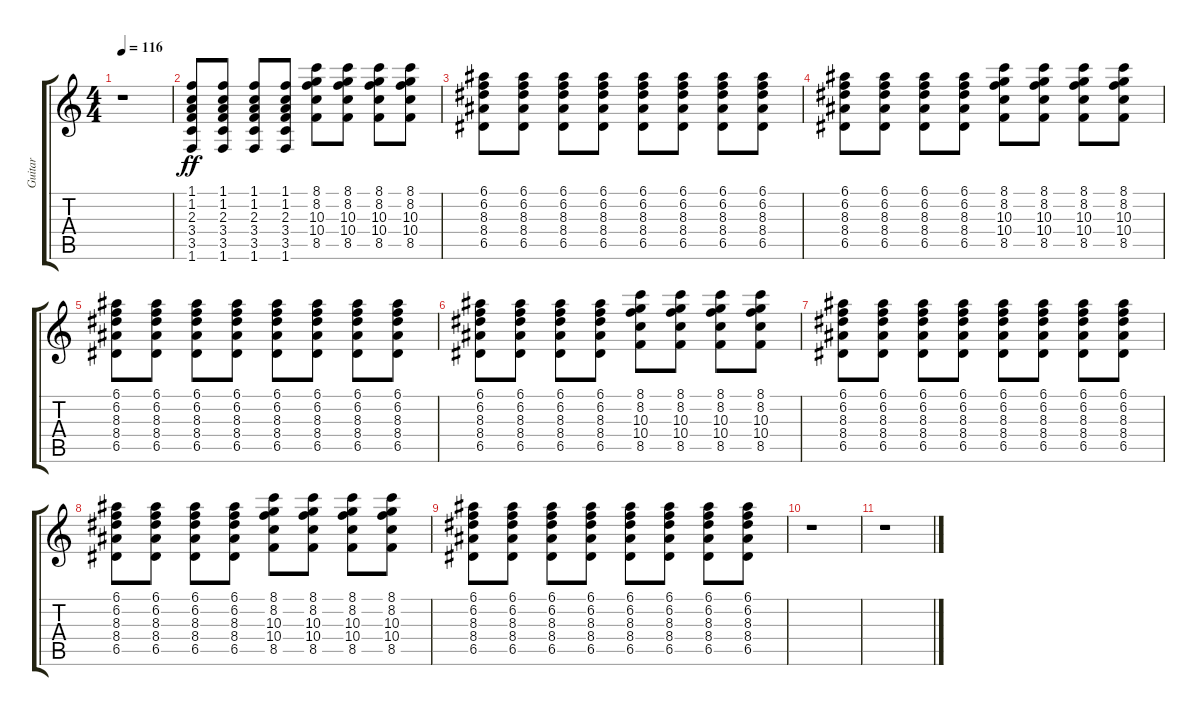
\track ("Guitar" "Guitar") {instrument distortionguitar}
\staff {score tabs}
\tuning (E4 B3 G3 D3 A2 E2) {hide}
\ts (4 4)
\tempo 116
\clef g2
\ks c
r.1{dy ff} |
(1.1 1.2 2.3 3.4 3.5 1.6).8 (1.1 1.2 2.3 3.4 3.5 1.6).8 (1.1 1.2 2.3 3.4 3.5 1.6).8 (1.1 1.2 2.3 3.4 3.5 1.6).8 (8.1 8.2 10.3 10.4 8.5).8 (8.1 8.2 10.3 10.4 8.5).8 (8.1 8.2 10.3 10.4 8.5).8 (8.1 8.2 10.3 10.4 8.5).8 |
(6.1 6.2 8.3 8.4 6.5).8 (6.1 6.2 8.3 8.4 6.5).8 (6.1 6.2 8.3 8.4 6.5).8 (6.1 6.2 8.3 8.4 6.5).8 (6.1 6.2 8.3 8.4 6.5).8 (6.1 6.2 8.3 8.4 6.5).8 (6.1 6.2 8.3 8.4 6.5).8 (6.1 6.2 8.3 8.4 6.5).8 |
(6.1 6.2 8.3 8.4 6.5).8 (6.1 6.2 8.3 8.4 6.5).8 (6.1 6.2 8.3 8.4 6.5).8 (6.1 6.2 8.3 8.4 6.5).8 (8.1 8.2 10.3 10.4 8.5).8 (8.1 8.2 10.3 10.4 8.5).8 (8.1 8.2 10.3 10.4 8.5).8 (8.1 8.2 10.3 10.4 8.5).8 |
(6.1 6.2 8.3 8.4 6.5).8 (6.1 6.2 8.3 8.4 6.5).8 (6.1 6.2 8.3 8.4 6.5).8 (6.1 6.2 8.3 8.4 6.5).8 (6.1 6.2 8.3 8.4 6.5).8 (6.1 6.2 8.3 8.4 6.5).8 (6.1 6.2 8.3 8.4 6.5).8 (6.1 6.2 8.3 8.4 6.5).8 |
(6.1 6.2 8.3 8.4 6.5).8 (6.1 6.2 8.3 8.4 6.5).8 (6.1 6.2 8.3 8.4 6.5).8 (6.1 6.2 8.3 8.4 6.5).8 (8.1 8.2 10.3 10.4 8.5).8 (8.1 8.2 10.3 10.4 8.5).8 (8.1 8.2 10.3 10.4 8.5).8 (8.1 8.2 10.3 10.4 8.5).8 |
(6.1 6.2 8.3 8.4 6.5).8 (6.1 6.2 8.3 8.4 6.5).8 (6.1 6.2 8.3 8.4 6.5).8 (6.1 6.2 8.3 8.4 6.5).8 (6.1 6.2 8.3 8.4 6.5).8 (6.1 6.2 8.3 8.4 6.5).8 (6.1 6.2 8.3 8.4 6.5).8 (6.1 6.2 8.3 8.4 6.5).8 |
(6.1 6.2 8.3 8.4 6.5).8 (6.1 6.2 8.3 8.4 6.5).8 (6.1 6.2 8.3 8.4 6.5).8 (6.1 6.2 8.3 8.4 6.5).8 (8.1 8.2 10.3 10.4 8.5).8 (8.1 8.2 10.3 10.4 8.5).8 (8.1 8.2 10.3 10.4 8.5).8 (8.1 8.2 10.3 10.4 8.5).8 |
(6.1 6.2 8.3 8.4 6.5).8 (6.1 6.2 8.3 8.4 6.5).8 (6.1 6.2 8.3 8.4 6.5).8 (6.1 6.2 8.3 8.4 6.5).8 (6.1 6.2 8.3 8.4 6.5).8 (6.1 6.2 8.3 8.4 6.5).8 (6.1 6.2 8.3 8.4 6.5).8 (6.1 6.2 8.3 8.4 6.5).8 |
r.1 |
r.1
